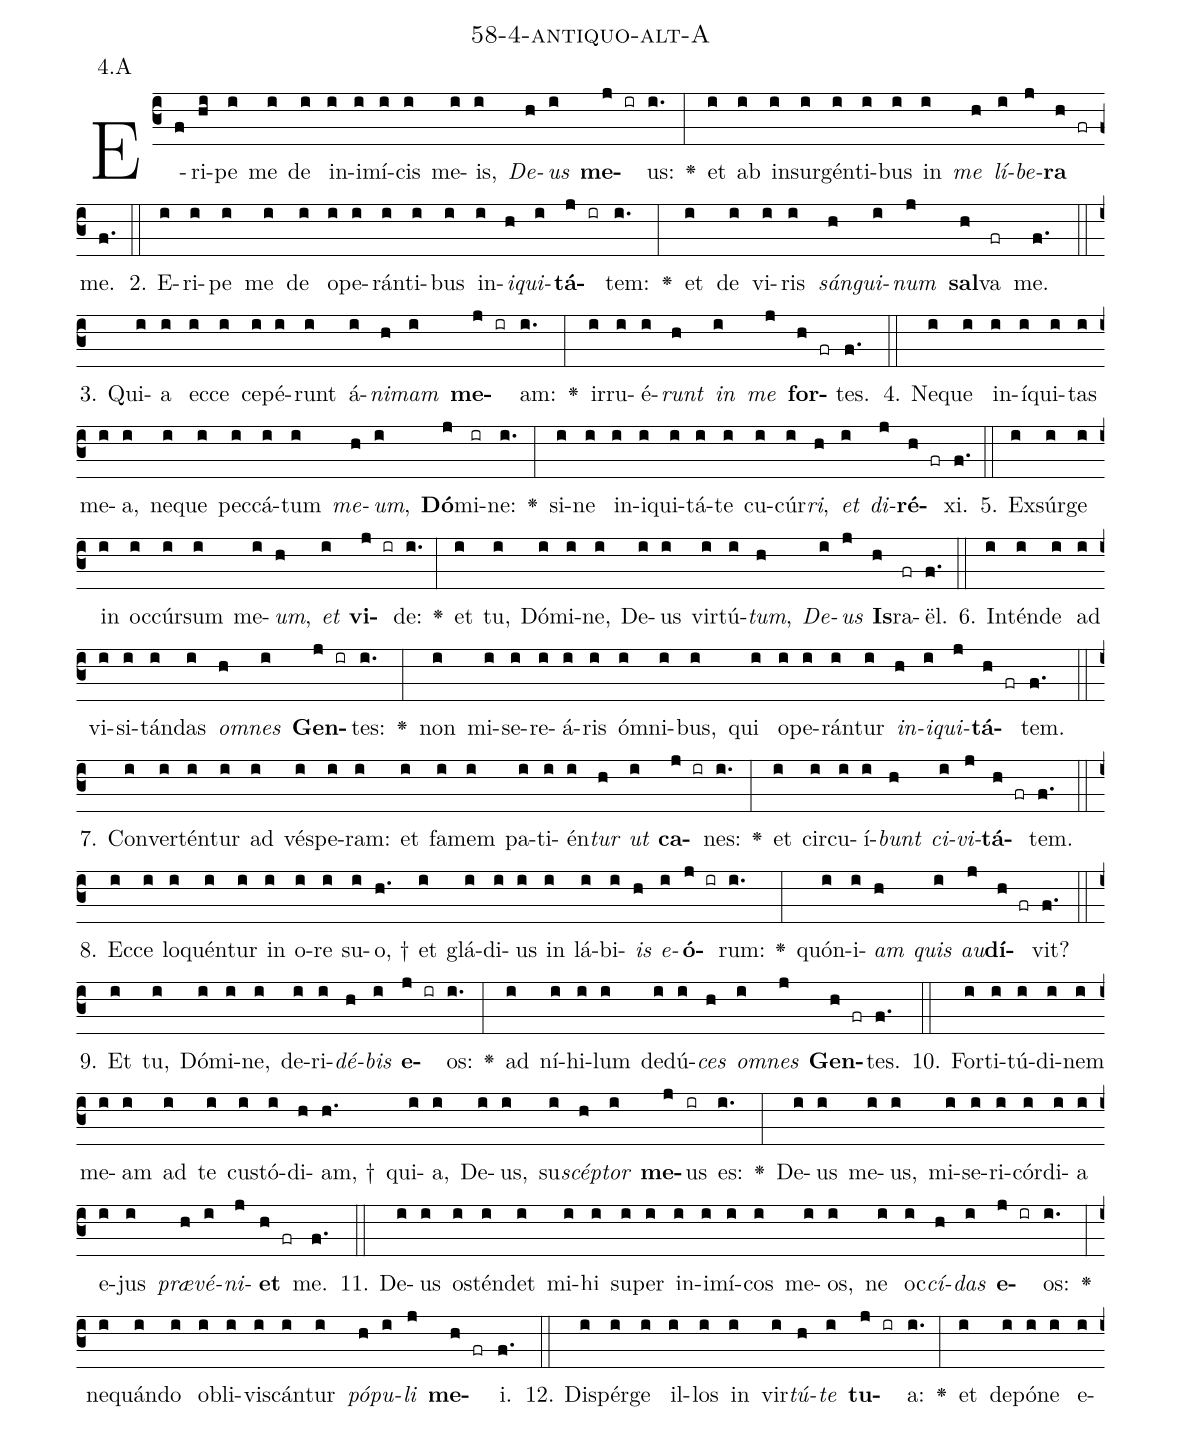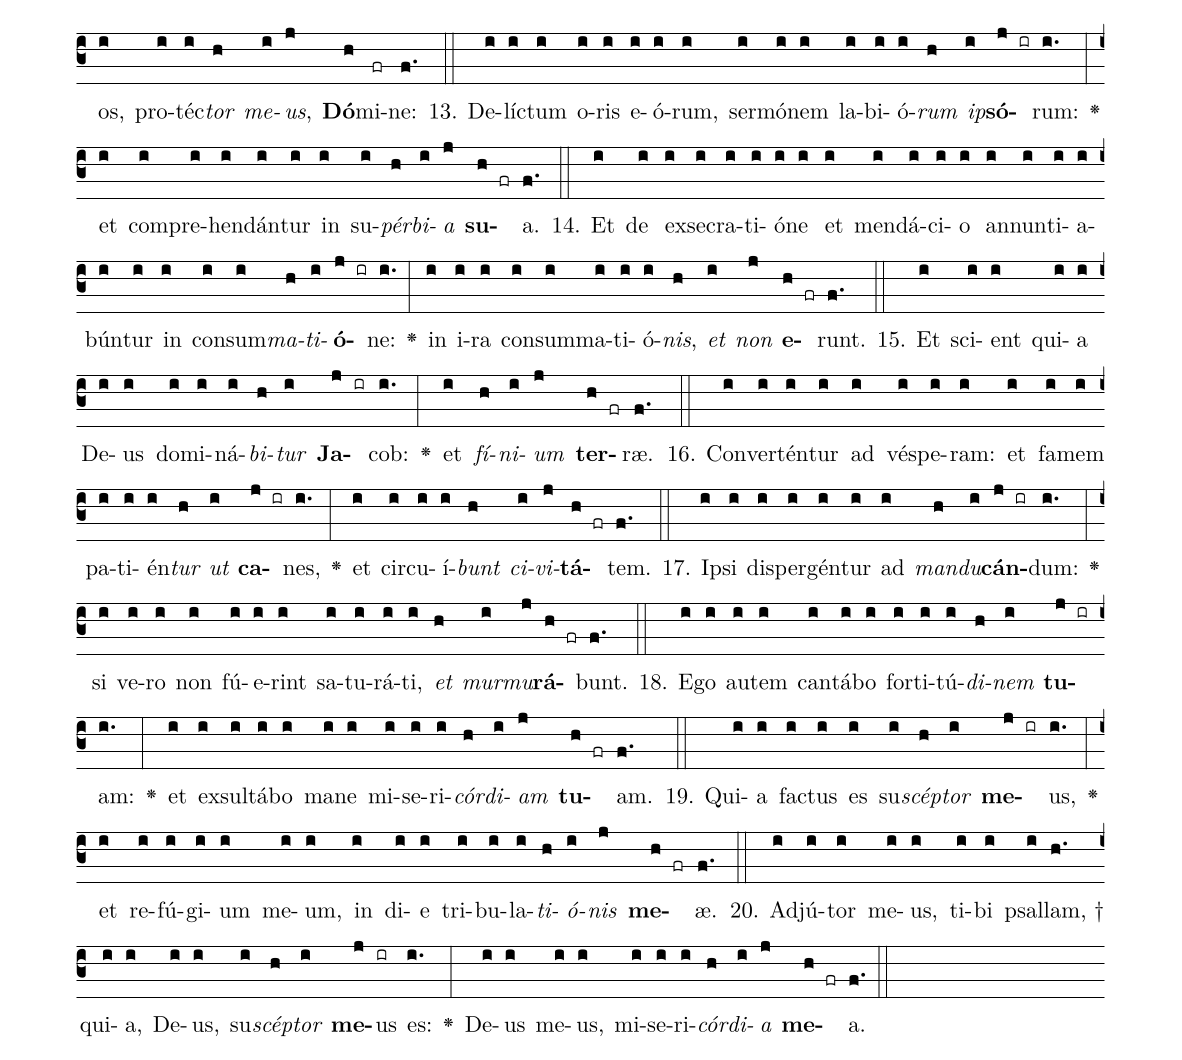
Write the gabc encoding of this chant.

name: 58-4-antiquo-alt-A;
annotation: 4.A;
%%
(c3)E(f)ri(hi)pe(i) me(i) de(i) in(i)i(i)mí(i)cis(i) me(i)is,(i) <i>De</i>(h)<i>us</i>(i) <b>me</b>(j ir)us:(i.) <v>\greheightstar</v>(:) et(i) ab(i) in(i)sur(i)gén(i)ti(i)bus(i) in(i) <i>me</i>(h) <i>lí</i>(i)<i>be</i>(j)<b>ra</b>(h fr) me.(f.) (::)
2. E(i)ri(i)pe(i) me(i) de(i) o(i)pe(i)rán(i)ti(i)bus(i) in(i)<i>i</i>(h)<i>qui</i>(i)<b>tá</b>(j ir)tem:(i.) <v>\greheightstar</v>(:) et(i) de(i) vi(i)ris(i) <i>sán</i>(h)<i>gui</i>(i)<i>num</i>(j) <b>sal</b>(h)va(fr) me.(f.) (::)
3. Qui(i)a(i) ec(i)ce(i) ce(i)pé(i)runt(i) á(i)<i>ni</i>(h)<i>mam</i>(i) <b>me</b>(j ir)am:(i.) <v>\greheightstar</v>(:) ir(i)ru(i)é(i)<i>runt</i>(h) <i>in</i>(i) <i>me</i>(j) <b>for</b>(h fr)tes.(f.) (::)
4. Ne(i)que(i) in(i)í(i)qui(i)tas(i) me(i)a,(i) ne(i)que(i) pec(i)cá(i)tum(i) <i>me</i>(h)<i>um</i>,(i) <b>Dó</b>(j)mi(ir)ne:(i.) <v>\greheightstar</v>(:) si(i)ne(i) in(i)i(i)qui(i)tá(i)te(i) cu(i)cúr(i)<i>ri</i>,(h) <i>et</i>(i) <i>di</i>(j)<b>ré</b>(h fr)xi.(f.) (::)
5. Ex(i)súr(i)ge(i) in(i) oc(i)cúr(i)sum(i) me(i)<i>um</i>,(h) <i>et</i>(i) <b>vi</b>(j ir)de:(i.) <v>\greheightstar</v>(:) et(i) tu,(i) Dó(i)mi(i)ne,(i) De(i)us(i) vir(i)tú(i)<i>tum</i>,(h) <i>De</i>(i)<i>us</i>(j) <b>Is</b>(h)ra(fr)ël.(f.) (::)
6. In(i)tén(i)de(i) ad(i) vi(i)si(i)tán(i)das(i) <i>om</i>(h)<i>nes</i>(i) <b>Gen</b>(j ir)tes:(i.) <v>\greheightstar</v>(:) non(i) mi(i)se(i)re(i)á(i)ris(i) óm(i)ni(i)bus,(i) qui(i) o(i)pe(i)rán(i)tur(i) <i>in</i>(h)<i>i</i>(i)<i>qui</i>(j)<b>tá</b>(h fr)tem.(f.) (::)
7. Con(i)ver(i)tén(i)tur(i) ad(i) vés(i)pe(i)ram:(i) et(i) fa(i)mem(i) pa(i)ti(i)én(i)<i>tur</i>(h) <i>ut</i>(i) <b>ca</b>(j ir)nes:(i.) <v>\greheightstar</v>(:) et(i) cir(i)cu(i)í(i)<i>bunt</i>(h) <i>ci</i>(i)<i>vi</i>(j)<b>tá</b>(h fr)tem.(f.) (::)
8. Ec(i)ce(i) lo(i)quén(i)tur(i) in(i) o(i)re(i) su(i)o, †(h.) et(i) glá(i)di(i)us(i) in(i) lá(i)bi(i)<i>is</i>(h) <i>e</i>(i)<b>ó</b>(j ir)rum:(i.) <v>\greheightstar</v>(:) quón(i)i(i)<i>am</i>(h) <i>quis</i>(i) <i>au</i>(j)<b>dí</b>(h fr)vit?(f.) (::)
9. Et(i) tu,(i) Dó(i)mi(i)ne,(i) de(i)ri(i)<i>dé</i>(h)<i>bis</i>(i) <b>e</b>(j ir)os:(i.) <v>\greheightstar</v>(:) ad(i) ní(i)hi(i)lum(i) de(i)dú(i)<i>ces</i>(h) <i>om</i>(i)<i>nes</i>(j) <b>Gen</b>(h fr)tes.(f.) (::)
10. For(i)ti(i)tú(i)di(i)nem(i) me(i)am(i) ad(i) te(i) cus(i)tó(i)di(h)am, †(h.) qui(i)a,(i) De(i)us,(i) su(i)<i>scép</i>(h)<i>tor</i>(i) <b>me</b>(j)us(ir) es:(i.) <v>\greheightstar</v>(:) De(i)us(i) me(i)us,(i) mi(i)se(i)ri(i)cór(i)di(i)a(i) e(i)jus(i) <i>præ</i>(h)<i>vé</i>(i)<i>ni</i>(j)<b>et</b>(h fr) me.(f.) (::)
11. De(i)us(i) os(i)tén(i)det(i) mi(i)hi(i) su(i)per(i) in(i)i(i)mí(i)cos(i) me(i)os,(i) ne(i) oc(i)<i>cí</i>(h)<i>das</i>(i) <b>e</b>(j ir)os:(i.) <v>\greheightstar</v>(:) ne(i)quán(i)do(i) ob(i)li(i)vis(i)cán(i)tur(i) <i>pó</i>(h)<i>pu</i>(i)<i>li</i>(j) <b>me</b>(h fr)i.(f.) (::)
12. Di(i)spér(i)ge(i) il(i)los(i) in(i) vir(i)<i>tú</i>(h)<i>te</i>(i) <b>tu</b>(j ir)a:(i.) <v>\greheightstar</v>(:) et(i) de(i)pó(i)ne(i) e(i)os,(i) pro(i)téc(i)<i>tor</i>(h) <i>me</i>(i)<i>us</i>,(j) <b>Dó</b>(h)mi(fr)ne:(f.) (::)
13. De(i)líc(i)tum(i) o(i)ris(i) e(i)ó(i)rum,(i) ser(i)mó(i)nem(i) la(i)bi(i)ó(i)<i>rum</i>(h) <i>ip</i>(i)<b>só</b>(j ir)rum:(i.) <v>\greheightstar</v>(:) et(i) com(i)pre(i)hen(i)dán(i)tur(i) in(i) su(i)<i>pér</i>(h)<i>bi</i>(i)<i>a</i>(j) <b>su</b>(h fr)a.(f.) (::)
14. Et(i) de(i) ex(i)se(i)cra(i)ti(i)ó(i)ne(i) et(i) men(i)dá(i)ci(i)o(i) an(i)nun(i)ti(i)a(i)bún(i)tur(i) in(i) con(i)sum(i)<i>ma</i>(h)<i>ti</i>(i)<b>ó</b>(j ir)ne:(i.) <v>\greheightstar</v>(:) in(i) i(i)ra(i) con(i)sum(i)ma(i)ti(i)ó(i)<i>nis</i>,(h) <i>et</i>(i) <i>non</i>(j) <b>e</b>(h fr)runt.(f.) (::)
15. Et(i) sci(i)ent(i) qui(i)a(i) De(i)us(i) do(i)mi(i)ná(i)<i>bi</i>(h)<i>tur</i>(i) <b>Ja</b>(j ir)cob:(i.) <v>\greheightstar</v>(:) et(i) <i>fí</i>(h)<i>ni</i>(i)<i>um</i>(j) <b>ter</b>(h fr)ræ.(f.) (::)
16. Con(i)ver(i)tén(i)tur(i) ad(i) vés(i)pe(i)ram:(i) et(i) fa(i)mem(i) pa(i)ti(i)én(i)<i>tur</i>(h) <i>ut</i>(i) <b>ca</b>(j ir)nes,(i.) <v>\greheightstar</v>(:) et(i) cir(i)cu(i)í(i)<i>bunt</i>(h) <i>ci</i>(i)<i>vi</i>(j)<b>tá</b>(h fr)tem.(f.) (::)
17. Ip(i)si(i) di(i)sper(i)gén(i)tur(i) ad(i) <i>man</i>(h)<i>du</i>(i)<b>cán</b>(j ir)dum:(i.) <v>\greheightstar</v>(:) si(i) ve(i)ro(i) non(i) fú(i)e(i)rint(i) sa(i)tu(i)rá(i)ti,(i) <i>et</i>(h) <i>mur</i>(i)<i>mu</i>(j)<b>rá</b>(h fr)bunt.(f.) (::)
18. E(i)go(i) au(i)tem(i) can(i)tá(i)bo(i) for(i)ti(i)tú(i)<i>di</i>(h)<i>nem</i>(i) <b>tu</b>(j ir)am:(i.) <v>\greheightstar</v>(:) et(i) ex(i)sul(i)tá(i)bo(i) ma(i)ne(i) mi(i)se(i)ri(i)<i>cór</i>(h)<i>di</i>(i)<i>am</i>(j) <b>tu</b>(h fr)am.(f.) (::)
19. Qui(i)a(i) fac(i)tus(i) es(i) su(i)<i>scép</i>(h)<i>tor</i>(i) <b>me</b>(j ir)us,(i.) <v>\greheightstar</v>(:) et(i) re(i)fú(i)gi(i)um(i) me(i)um,(i) in(i) di(i)e(i) tri(i)bu(i)la(i)<i>ti</i>(h)<i>ó</i>(i)<i>nis</i>(j) <b>me</b>(h fr)æ.(f.) (::)
20. Ad(i)jú(i)tor(i) me(i)us,(i) ti(i)bi(i) psal(i)lam, †(h.) qui(i)a,(i) De(i)us,(i) su(i)<i>scép</i>(h)<i>tor</i>(i) <b>me</b>(j)us(ir) es:(i.) <v>\greheightstar</v>(:) De(i)us(i) me(i)us,(i) mi(i)se(i)ri(i)<i>cór</i>(h)<i>di</i>(i)<i>a</i>(j) <b>me</b>(h fr)a.(f.) (::)
